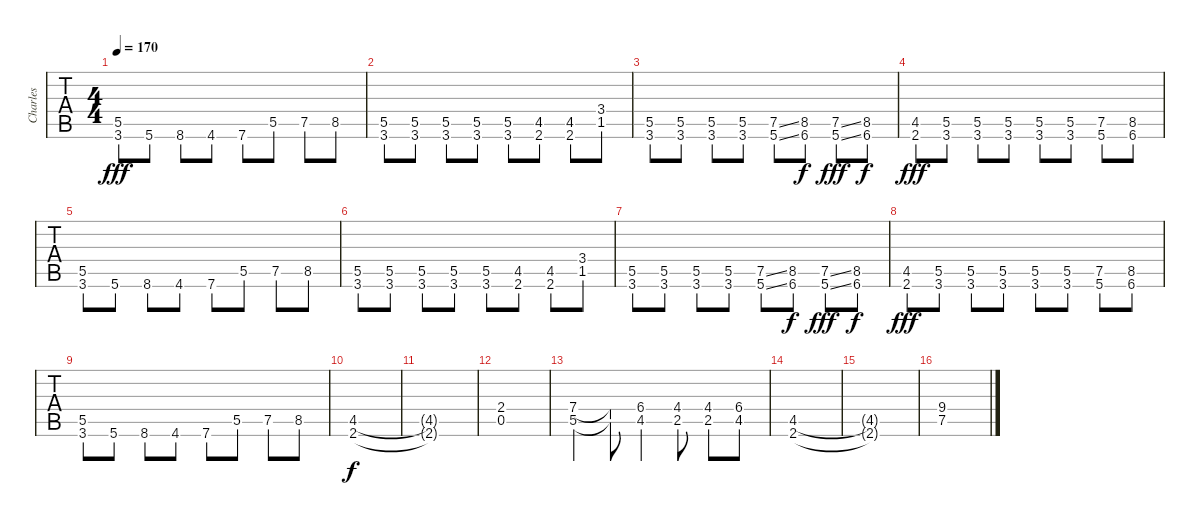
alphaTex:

\track ("Charles" "Charles") {instrument distortionguitar}
\staff {tabs}
\tuning (D4 A3 F3 C3 G2 D2) {hide}
\ts (4 4)
\tempo 170
\clef g2
\ks c
(5.5 3.6).8{dy fff} 5.6.8 8.6.8 4.6.8 7.6.8 5.5.8 7.5.8 8.5.8 |
(5.5 3.6).8 (5.5 3.6).8 (5.5 3.6).8 (5.5 3.6).8 (5.5 3.6).8 (4.5 2.6).8 (4.5 2.6).8 (3.4 1.5).8 |
(5.5 3.6).8 (5.5 3.6).8 (5.5 3.6).8 (5.5 3.6).8 (7.5{ss} 5.6{ss}).8 (8.5 6.6).8{dy f} (7.5{ss} 5.6{ss}).8{dy fff} (8.5 6.6).8{dy f} |
(4.5 2.6).8{dy fff} (5.5 3.6).8 (5.5 3.6).8 (5.5 3.6).8 (5.5 3.6).8 (5.5 3.6).8 (7.5 5.6).8 (8.5 6.6).8 |
(5.5 3.6).8 5.6.8 8.6.8 4.6.8 7.6.8 5.5.8 7.5.8 8.5.8 |
(5.5 3.6).8 (5.5 3.6).8 (5.5 3.6).8 (5.5 3.6).8 (5.5 3.6).8 (4.5 2.6).8 (4.5 2.6).8 (3.4 1.5).8 |
(5.5 3.6).8 (5.5 3.6).8 (5.5 3.6).8 (5.5 3.6).8 (7.5{ss} 5.6{ss}).8 (8.5 6.6).8{dy f} (7.5{ss} 5.6{ss}).8{dy fff} (8.5 6.6).8{dy f} |
(4.5 2.6).8{dy fff} (5.5 3.6).8 (5.5 3.6).8 (5.5 3.6).8 (5.5 3.6).8 (5.5 3.6).8 (7.5 5.6).8 (8.5 6.6).8 |
(5.5 3.6).8 5.6.8 8.6.8 4.6.8 7.6.8 5.5.8 7.5.8 8.5.8 |
(4.5 2.6).1{dy f} |
(4.5{t} 2.6{t}).1 |
(2.4 0.5).1 |
(7.4 5.5).4 (7.4{t} 5.5{t}).8 (6.4 4.5).4 (4.4 2.5).8 (4.4 2.5).8 (6.4 4.5).8 |
(4.5 2.6).1 |
(4.5{t} 2.6{t}).1 |
(9.4 7.5).1
